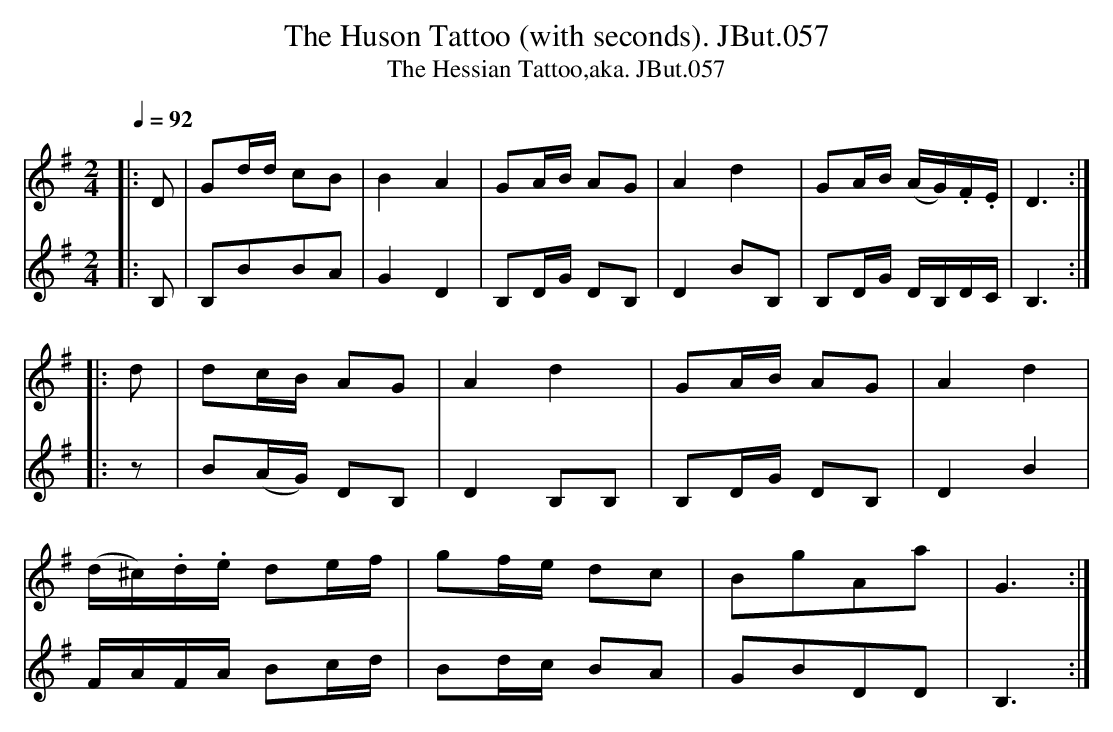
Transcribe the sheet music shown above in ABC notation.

X:1
T:Huson Tattoo (with seconds). JBut.057, The
T:Hessian Tattoo,aka. JBut.057, The
M:2/4
L:1/16
Q:1/4=92
K:G
V:1
|:D2|G2dd c2B2|B4 A4|G2AB A2G2|A4 d4|G2AB (AG).F.E|D6:|
|:d2|d2cB A2G2|A4 d4|G2AB A2G2|A4 d4|
(d^c).d.e d2ef|g2fe d2c2|B2g2A2a2|G6:|
V:2
L:1/8
|: B, | B,BBA | G2 D2 | B,D/G/ DB, | D2 BB, | B,D/G/ D/B,/D/C/ | B,3 :|
|: % B2 B2 |
z|B(A/G/) DB, | D2 B,B, | B,D/G/ DB, | D2 B2 | F/A/F/A/ Bc/d/ | Bd/c/ BA | GBDD | B,3 :|
